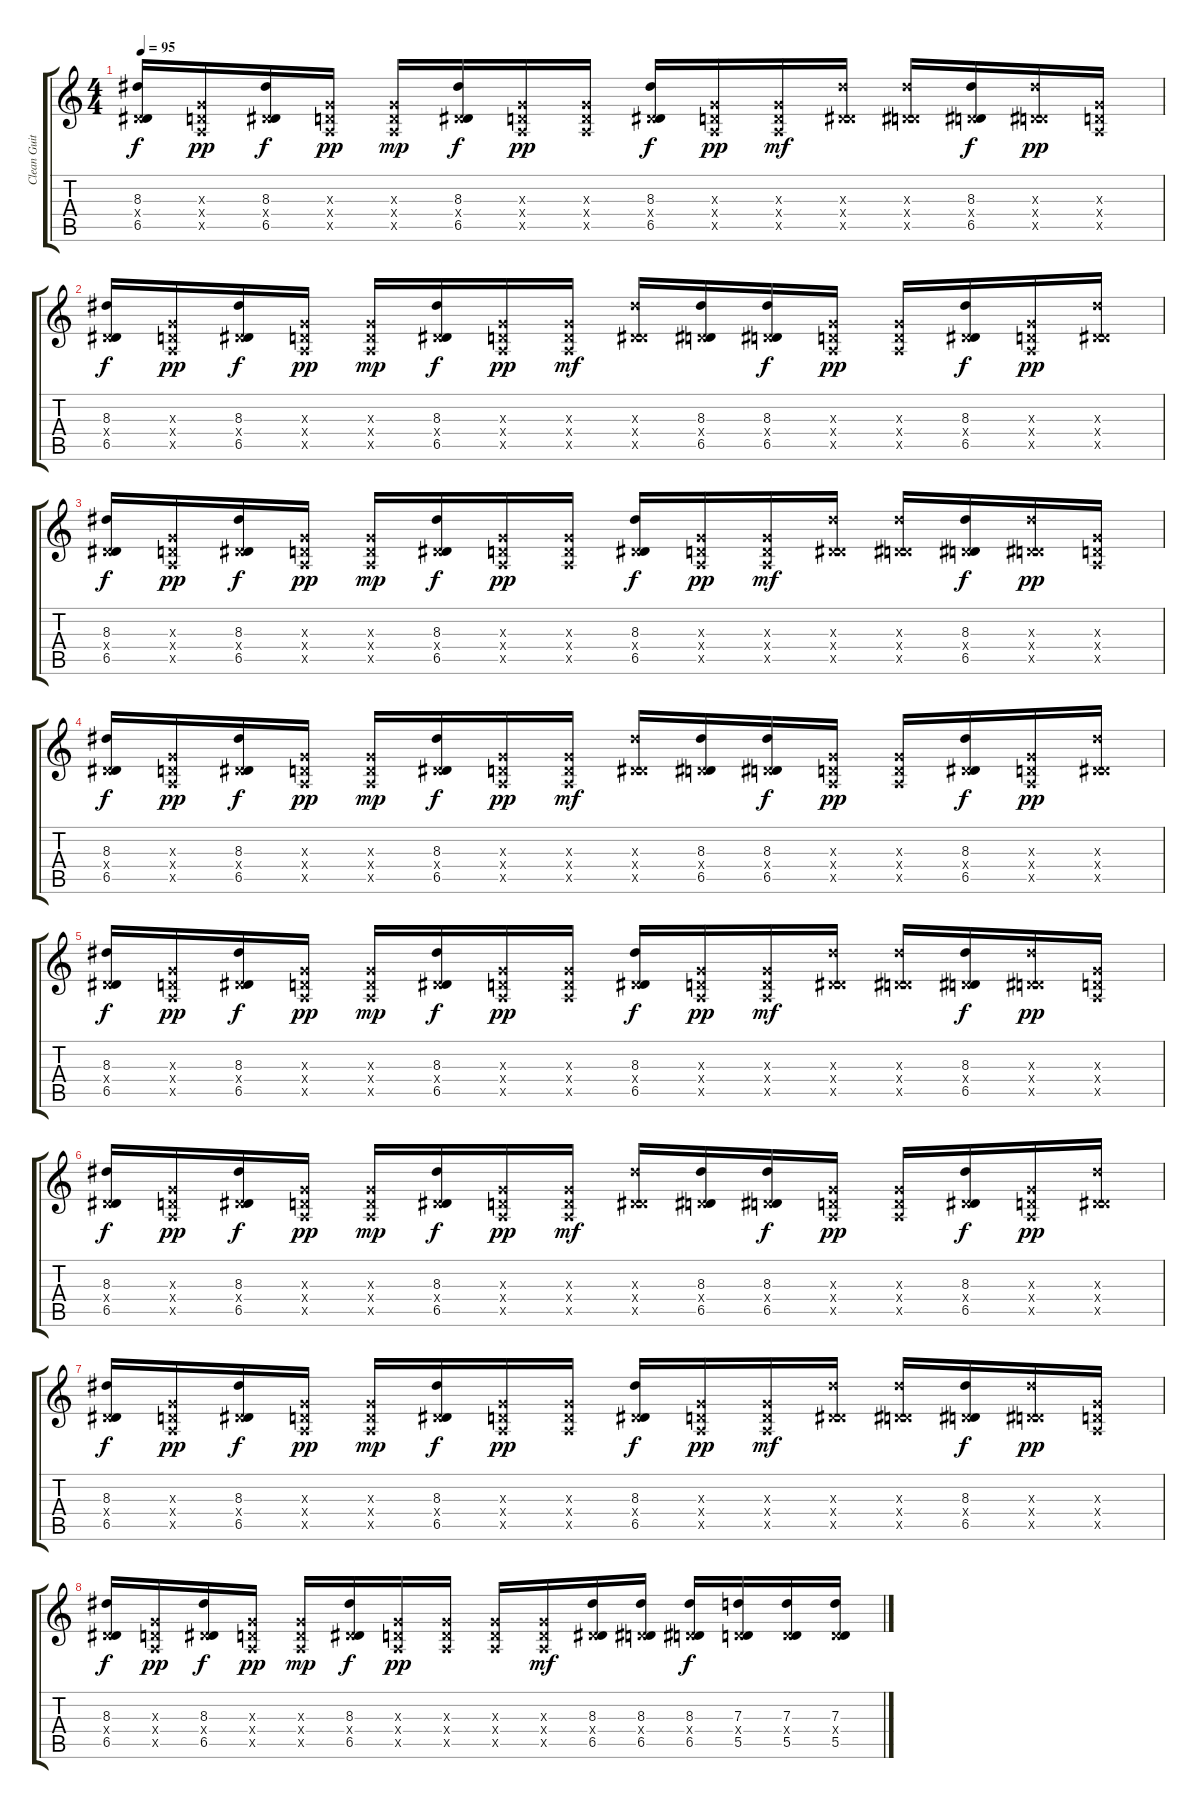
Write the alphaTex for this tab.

\track ("Clean Guitar" "Clean Guit") {instrument electricguitarclean}
\staff {score tabs}
\tuning (E4 B3 G3 D3 A2 E2) {hide}
\ts (4 4)
\tempo 95
\clef g2
\ks c
(8.3 0.4{x} 6.5).16{dy f} (0.3{x} 0.4{x} 0.5{x}).16{dy pp} (8.3 0.4{x} 6.5).16{dy f} (0.3{x} 0.4{x} 0.5{x}).16{dy pp} (0.3{x} 0.4{x} 0.5{x}).16{dy mp} (8.3 0.4{x} 6.5).16{dy f} (0.3{x} 0.4{x} 0.5{x}).16{dy pp} (0.3{x} 0.4{x} 0.5{x}).16 (8.3 0.4{x} 6.5).16{dy f} (0.3{x} 0.4{x} 0.5{x}).16{dy pp} (0.3{x} 0.4{x} 0.5{x}).16{dy mf} (8.3{x} 0.4{x} 6.5{x}).16 (8.3{x} 0.4{x} 6.5{x}).16 (8.3 0.4{x} 6.5).16{dy f} (8.3{x} 0.4{x} 6.5{x}).16{dy pp} (0.3{x} 0.4{x} 0.5{x}).16 |
(8.3 0.4{x} 6.5).16{dy f} (0.3{x} 0.4{x} 0.5{x}).16{dy pp} (8.3 0.4{x} 6.5).16{dy f} (0.3{x} 0.4{x} 0.5{x}).16{dy pp} (0.3{x} 0.4{x} 0.5{x}).16{dy mp} (8.3 0.4{x} 6.5).16{dy f} (0.3{x} 0.4{x} 0.5{x}).16{dy pp} (0.3{x} 0.4{x} 0.5{x}).16{dy mf} (8.3{x} 0.4{x} 6.5{x}).16 (8.3 0.4{x} 6.5).16 (8.3 0.4{x} 6.5).16{dy f} (0.3{x} 0.4{x} 0.5{x}).16{dy pp} (0.3{x} 0.4{x} 0.5{x}).16 (8.3 0.4{x} 6.5).16{dy f} (0.3{x} 0.4{x} 0.5{x}).16{dy pp} (8.3{x} 0.4{x} 6.5{x}).16 |
(8.3 0.4{x} 6.5).16{dy f} (0.3{x} 0.4{x} 0.5{x}).16{dy pp} (8.3 0.4{x} 6.5).16{dy f} (0.3{x} 0.4{x} 0.5{x}).16{dy pp} (0.3{x} 0.4{x} 0.5{x}).16{dy mp} (8.3 0.4{x} 6.5).16{dy f} (0.3{x} 0.4{x} 0.5{x}).16{dy pp} (0.3{x} 0.4{x} 0.5{x}).16 (8.3 0.4{x} 6.5).16{dy f} (0.3{x} 0.4{x} 0.5{x}).16{dy pp} (0.3{x} 0.4{x} 0.5{x}).16{dy mf} (8.3{x} 0.4{x} 6.5{x}).16 (8.3{x} 0.4{x} 6.5{x}).16 (8.3 0.4{x} 6.5).16{dy f} (8.3{x} 0.4{x} 6.5{x}).16{dy pp} (0.3{x} 0.4{x} 0.5{x}).16 |
(8.3 0.4{x} 6.5).16{dy f} (0.3{x} 0.4{x} 0.5{x}).16{dy pp} (8.3 0.4{x} 6.5).16{dy f} (0.3{x} 0.4{x} 0.5{x}).16{dy pp} (0.3{x} 0.4{x} 0.5{x}).16{dy mp} (8.3 0.4{x} 6.5).16{dy f} (0.3{x} 0.4{x} 0.5{x}).16{dy pp} (0.3{x} 0.4{x} 0.5{x}).16{dy mf} (8.3{x} 0.4{x} 6.5{x}).16 (8.3 0.4{x} 6.5).16 (8.3 0.4{x} 6.5).16{dy f} (0.3{x} 0.4{x} 0.5{x}).16{dy pp} (0.3{x} 0.4{x} 0.5{x}).16 (8.3 0.4{x} 6.5).16{dy f} (0.3{x} 0.4{x} 0.5{x}).16{dy pp} (8.3{x} 0.4{x} 6.5{x}).16 |
(8.3 0.4{x} 6.5).16{dy f} (0.3{x} 0.4{x} 0.5{x}).16{dy pp} (8.3 0.4{x} 6.5).16{dy f} (0.3{x} 0.4{x} 0.5{x}).16{dy pp} (0.3{x} 0.4{x} 0.5{x}).16{dy mp} (8.3 0.4{x} 6.5).16{dy f} (0.3{x} 0.4{x} 0.5{x}).16{dy pp} (0.3{x} 0.4{x} 0.5{x}).16 (8.3 0.4{x} 6.5).16{dy f} (0.3{x} 0.4{x} 0.5{x}).16{dy pp} (0.3{x} 0.4{x} 0.5{x}).16{dy mf} (8.3{x} 0.4{x} 6.5{x}).16 (8.3{x} 0.4{x} 6.5{x}).16 (8.3 0.4{x} 6.5).16{dy f} (8.3{x} 0.4{x} 6.5{x}).16{dy pp} (0.3{x} 0.4{x} 0.5{x}).16 |
(8.3 0.4{x} 6.5).16{dy f} (0.3{x} 0.4{x} 0.5{x}).16{dy pp} (8.3 0.4{x} 6.5).16{dy f} (0.3{x} 0.4{x} 0.5{x}).16{dy pp} (0.3{x} 0.4{x} 0.5{x}).16{dy mp} (8.3 0.4{x} 6.5).16{dy f} (0.3{x} 0.4{x} 0.5{x}).16{dy pp} (0.3{x} 0.4{x} 0.5{x}).16{dy mf} (8.3{x} 0.4{x} 6.5{x}).16 (8.3 0.4{x} 6.5).16 (8.3 0.4{x} 6.5).16{dy f} (0.3{x} 0.4{x} 0.5{x}).16{dy pp} (0.3{x} 0.4{x} 0.5{x}).16 (8.3 0.4{x} 6.5).16{dy f} (0.3{x} 0.4{x} 0.5{x}).16{dy pp} (8.3{x} 0.4{x} 6.5{x}).16 |
(8.3 0.4{x} 6.5).16{dy f} (0.3{x} 0.4{x} 0.5{x}).16{dy pp} (8.3 0.4{x} 6.5).16{dy f} (0.3{x} 0.4{x} 0.5{x}).16{dy pp} (0.3{x} 0.4{x} 0.5{x}).16{dy mp} (8.3 0.4{x} 6.5).16{dy f} (0.3{x} 0.4{x} 0.5{x}).16{dy pp} (0.3{x} 0.4{x} 0.5{x}).16 (8.3 0.4{x} 6.5).16{dy f} (0.3{x} 0.4{x} 0.5{x}).16{dy pp} (0.3{x} 0.4{x} 0.5{x}).16{dy mf} (8.3{x} 0.4{x} 6.5{x}).16 (8.3{x} 0.4{x} 6.5{x}).16 (8.3 0.4{x} 6.5).16{dy f} (8.3{x} 0.4{x} 6.5{x}).16{dy pp} (0.3{x} 0.4{x} 0.5{x}).16 |
(8.3 0.4{x} 6.5).16{dy f} (0.3{x} 0.4{x} 0.5{x}).16{dy pp} (8.3 0.4{x} 6.5).16{dy f} (0.3{x} 0.4{x} 0.5{x}).16{dy pp} (0.3{x} 0.4{x} 0.5{x}).16{dy mp} (8.3 0.4{x} 6.5).16{dy f} (0.3{x} 0.4{x} 0.5{x}).16{dy pp} (0.3{x} 0.4{x} 0.5{x}).16 (0.3{x} 0.4{x} 0.5{x}).16 (0.3{x} 0.4{x} 0.5{x}).16{dy mf} (8.3 0.4{x} 6.5).16 (8.3 0.4{x} 6.5).16 (8.3 0.4{x} 6.5).16{dy f} (7.3 0.4{x} 5.5).16 (7.3 0.4{x} 5.5).16 (7.3 0.4{x} 5.5).16
